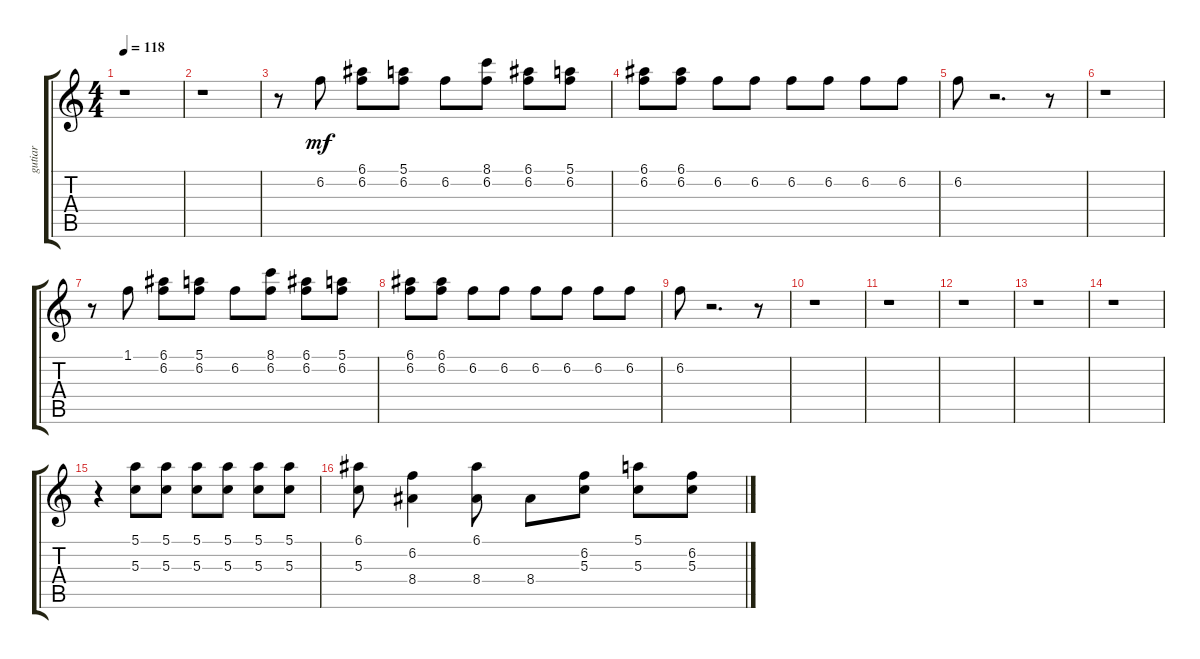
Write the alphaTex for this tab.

\track ("gutiar" "gutiar") {instrument electricguitarjazz}
\staff {score tabs}
\tuning (E4 B3 G3 D3 A2 E2) {hide}
\ts (4 4)
\tempo 118
\clef g2
\ks c
r.1{dy mf instrument electricguitarjazz} |
r.1 |
r.8 6.2.8 (6.1 6.2).8 (5.1 6.2).8 6.2.8 (8.1 6.2).8 (6.1 6.2).8 (5.1 6.2).8 |
(6.1 6.2).8 (6.1 6.2).8{volume 12} 6.2.8{volume 11} 6.2.8{volume 10} 6.2.8{volume 9} 6.2.8{volume 8} 6.2.8{volume 7} 6.2.8{volume 6} |
6.2.8{volume 5} r.2{d} r.8 |
r.1 |
r.8 1.1.8{volume 12} (6.1 6.2).8 (5.1 6.2).8 6.2.8 (8.1 6.2).8 (6.1 6.2).8 (5.1 6.2).8 |
(6.1 6.2).8 (6.1 6.2).8{volume 12} 6.2.8{volume 11} 6.2.8{volume 10} 6.2.8{volume 9} 6.2.8{volume 8} 6.2.8{volume 7} 6.2.8{volume 6} |
6.2.8{volume 5} r.2{d} r.8 |
r.1 |
r.1 |
r.1 |
r.1 |
r.1 |
r.4 (5.1 5.3).8{volume 9} (5.1 5.3).8 (5.1 5.3).8 (5.1 5.3).8 (5.1 5.3).8 (5.1 5.3).8 |
(6.1 5.3).8 (6.2 8.4).4 (6.1 8.4).8 8.4.8 (6.2 5.3).8 (5.1 5.3).8 (6.2 5.3).8
